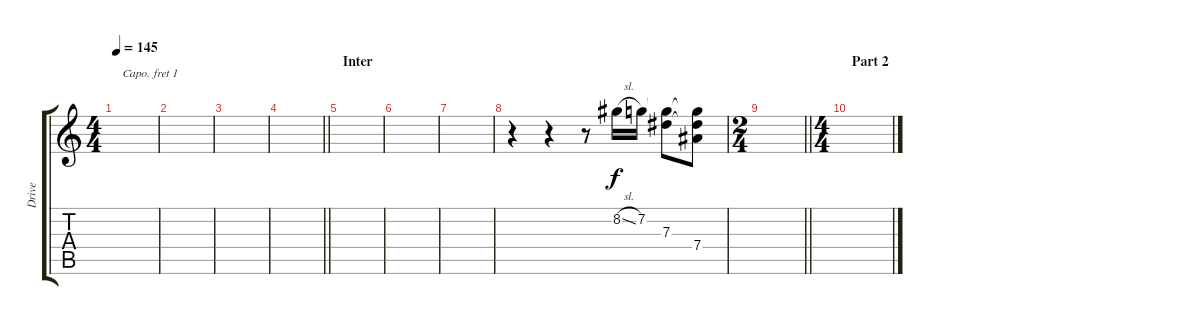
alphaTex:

\track ("Drive" "Drive") {instrument overdrivenguitar}
\staff {score tabs}
\capo 1
\tuning (E4 B3 G3 D3 A2 E2) {hide}
\ts (4 4)
\tempo 145
\clef g2
\ks c
|
|
|
\barLineRight lightlight
|
\section ("" "Inter")
|
|
|
r.4 r.4 r.8 8.2{sl}.16{dy f} 7.2.16 (7.2{t} 7.3).8 (7.2{t} 7.3{t} 7.4).8 |
\ts (2 4)
\barLineRight lightlight
|
\ts (4 4)
\section ("" "Part 2")
